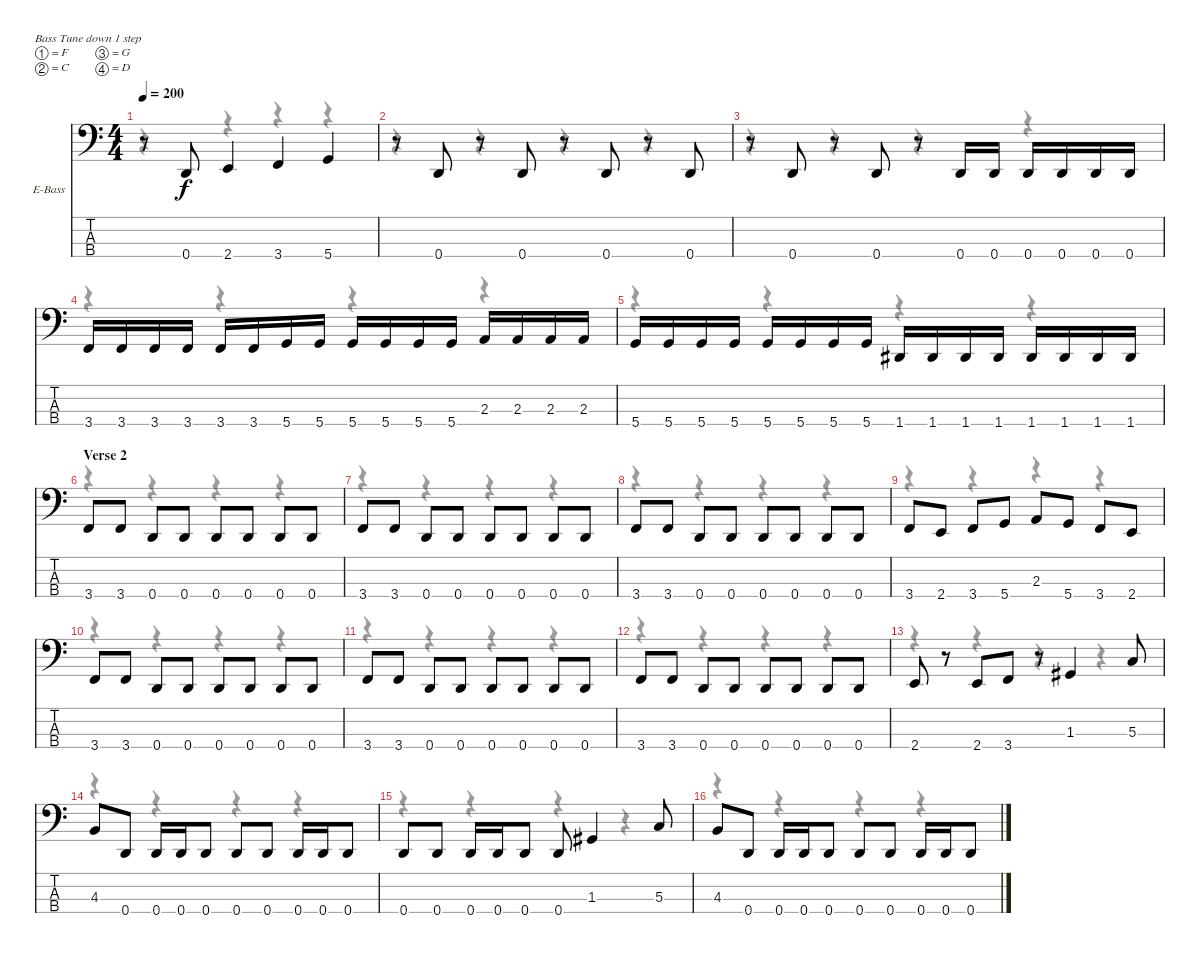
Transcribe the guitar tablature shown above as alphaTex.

\bracketExtendMode nobrackets
\firstSystemTrackNameOrientation horizontal
\otherSystemsTrackNameOrientation horizontal
\track ("Christian \"Speesy\" Giesler" "E-Bass") {instrument electricbasspick}
\staff {score tabs}
\tuning (F2 C2 G1 D1)
\voice
\ts (4 4)
\tempo 200
\clef f4
\ks c
r.8{dy f} 0.4.8 2.4.4 3.4.4 5.4.4 |
r.8 0.4.8 r.8 0.4.8 r.8 0.4.8 r.8 0.4.8 |
r.8 0.4.8 r.8 0.4.8 r.8 0.4.16 0.4.16 0.4.16 0.4.16 0.4.16 0.4.16 |
3.4.16 3.4.16 3.4.16 3.4.16 3.4.16 3.4.16 5.4.16 5.4.16 5.4.16 5.4.16 5.4.16 5.4.16 2.3.16 2.3.16 2.3.16 2.3.16 |
5.4.16 5.4.16 5.4.16 5.4.16 5.4.16 5.4.16 5.4.16 5.4.16 1.4.16 1.4.16 1.4.16 1.4.16 1.4.16 1.4.16 1.4.16 1.4.16 |
\section ("" "Verse 2")
3.4.8 3.4.8 0.4.8 0.4.8 0.4.8 0.4.8 0.4.8 0.4.8 |
3.4.8 3.4.8 0.4.8 0.4.8 0.4.8 0.4.8 0.4.8 0.4.8 |
3.4.8 3.4.8 0.4.8 0.4.8 0.4.8 0.4.8 0.4.8 0.4.8 |
3.4.8 2.4.8 3.4.8 5.4.8 2.3.8 5.4.8 3.4.8 2.4.8 |
3.4.8 3.4.8 0.4.8 0.4.8 0.4.8 0.4.8 0.4.8 0.4.8 |
3.4.8 3.4.8 0.4.8 0.4.8 0.4.8 0.4.8 0.4.8 0.4.8 |
3.4.8 3.4.8 0.4.8 0.4.8 0.4.8 0.4.8 0.4.8 0.4.8 |
2.4.8 r.8 2.4.8 3.4.8 r.8 1.3.4 5.3.8 |
4.3.8 0.4.8 0.4.16 0.4.16 0.4.8 0.4.8 0.4.8 0.4.16 0.4.16 0.4.8 |
0.4.8 0.4.8 0.4.16 0.4.16 0.4.8 0.4.8 1.3.4 5.3.8 |
4.3.8 0.4.8 0.4.16 0.4.16 0.4.8 0.4.8 0.4.8 0.4.16 0.4.16 0.4.8
\voice
\clef f4
\ottava regular
\simile none
\ks c
r.4{dy mf} r.4 r.4 r.4 |
r.4 r.4 r.4 r.4 |
r.4 r.4 r.4 r.4 |
r.4 r.4 r.4 r.4 |
r.4 r.4 r.4 r.4 |
r.4 r.4 r.4 r.4 |
r.4 r.4 r.4 r.4 |
r.4 r.4 r.4 r.4 |
r.4 r.4 r.4 r.4 |
r.4 r.4 r.4 r.4 |
r.4 r.4 r.4 r.4 |
r.4 r.4 r.4 r.4 |
r.4 r.4 r.4 r.4 |
r.4 r.4 r.4 r.4 |
r.4 r.4 r.4 r.4 |
r.4 r.4 r.4 r.4
